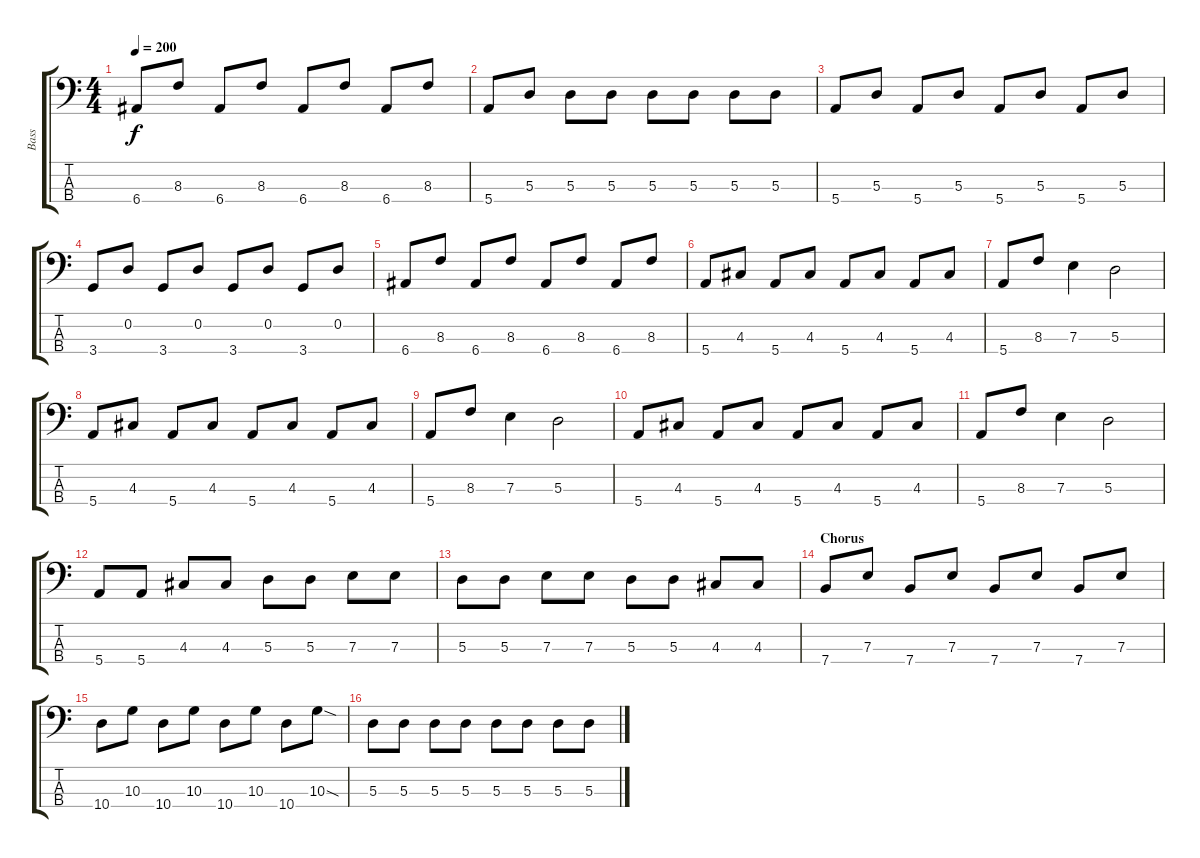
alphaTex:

\track ("Bass" "Bass") {instrument acousticbass}
\staff {score tabs}
\tuning (G2 D2 A1 E1) {hide}
\ts (4 4)
\tempo 200
\clef f4
\ks c
6.4.8{dy f} 8.3.8 6.4.8 8.3.8 6.4.8 8.3.8 6.4.8 8.3.8 |
5.4.8 5.3.8 5.3.8 5.3.8 5.3.8 5.3.8 5.3.8 5.3.8 |
5.4.8 5.3.8 5.4.8 5.3.8 5.4.8 5.3.8 5.4.8 5.3.8 |
3.4.8 0.2.8 3.4.8 0.2.8 3.4.8 0.2.8 3.4.8 0.2.8 |
6.4.8 8.3.8 6.4.8 8.3.8 6.4.8 8.3.8 6.4.8 8.3.8 |
5.4.8 4.3.8 5.4.8 4.3.8 5.4.8 4.3.8 5.4.8 4.3.8 |
5.4.8 8.3.8 7.3.4 5.3.2 |
5.4.8 4.3.8 5.4.8 4.3.8 5.4.8 4.3.8 5.4.8 4.3.8 |
5.4.8 8.3.8 7.3.4 5.3.2 |
5.4.8 4.3.8 5.4.8 4.3.8 5.4.8 4.3.8 5.4.8 4.3.8 |
5.4.8 8.3.8 7.3.4 5.3.2 |
5.4.8 5.4.8 4.3.8 4.3.8 5.3.8 5.3.8 7.3.8 7.3.8 |
5.3.8 5.3.8 7.3.8 7.3.8 5.3.8 5.3.8 4.3.8 4.3.8 |
\section ("" "Chorus")
7.4.8 7.3.8 7.4.8 7.3.8 7.4.8 7.3.8 7.4.8 7.3.8 |
10.4.8 10.3.8 10.4.8 10.3.8 10.4.8 10.3.8 10.4.8 10.3{sod}.8 |
5.3.8 5.3.8 5.3.8 5.3.8 5.3.8 5.3.8 5.3.8 5.3.8
